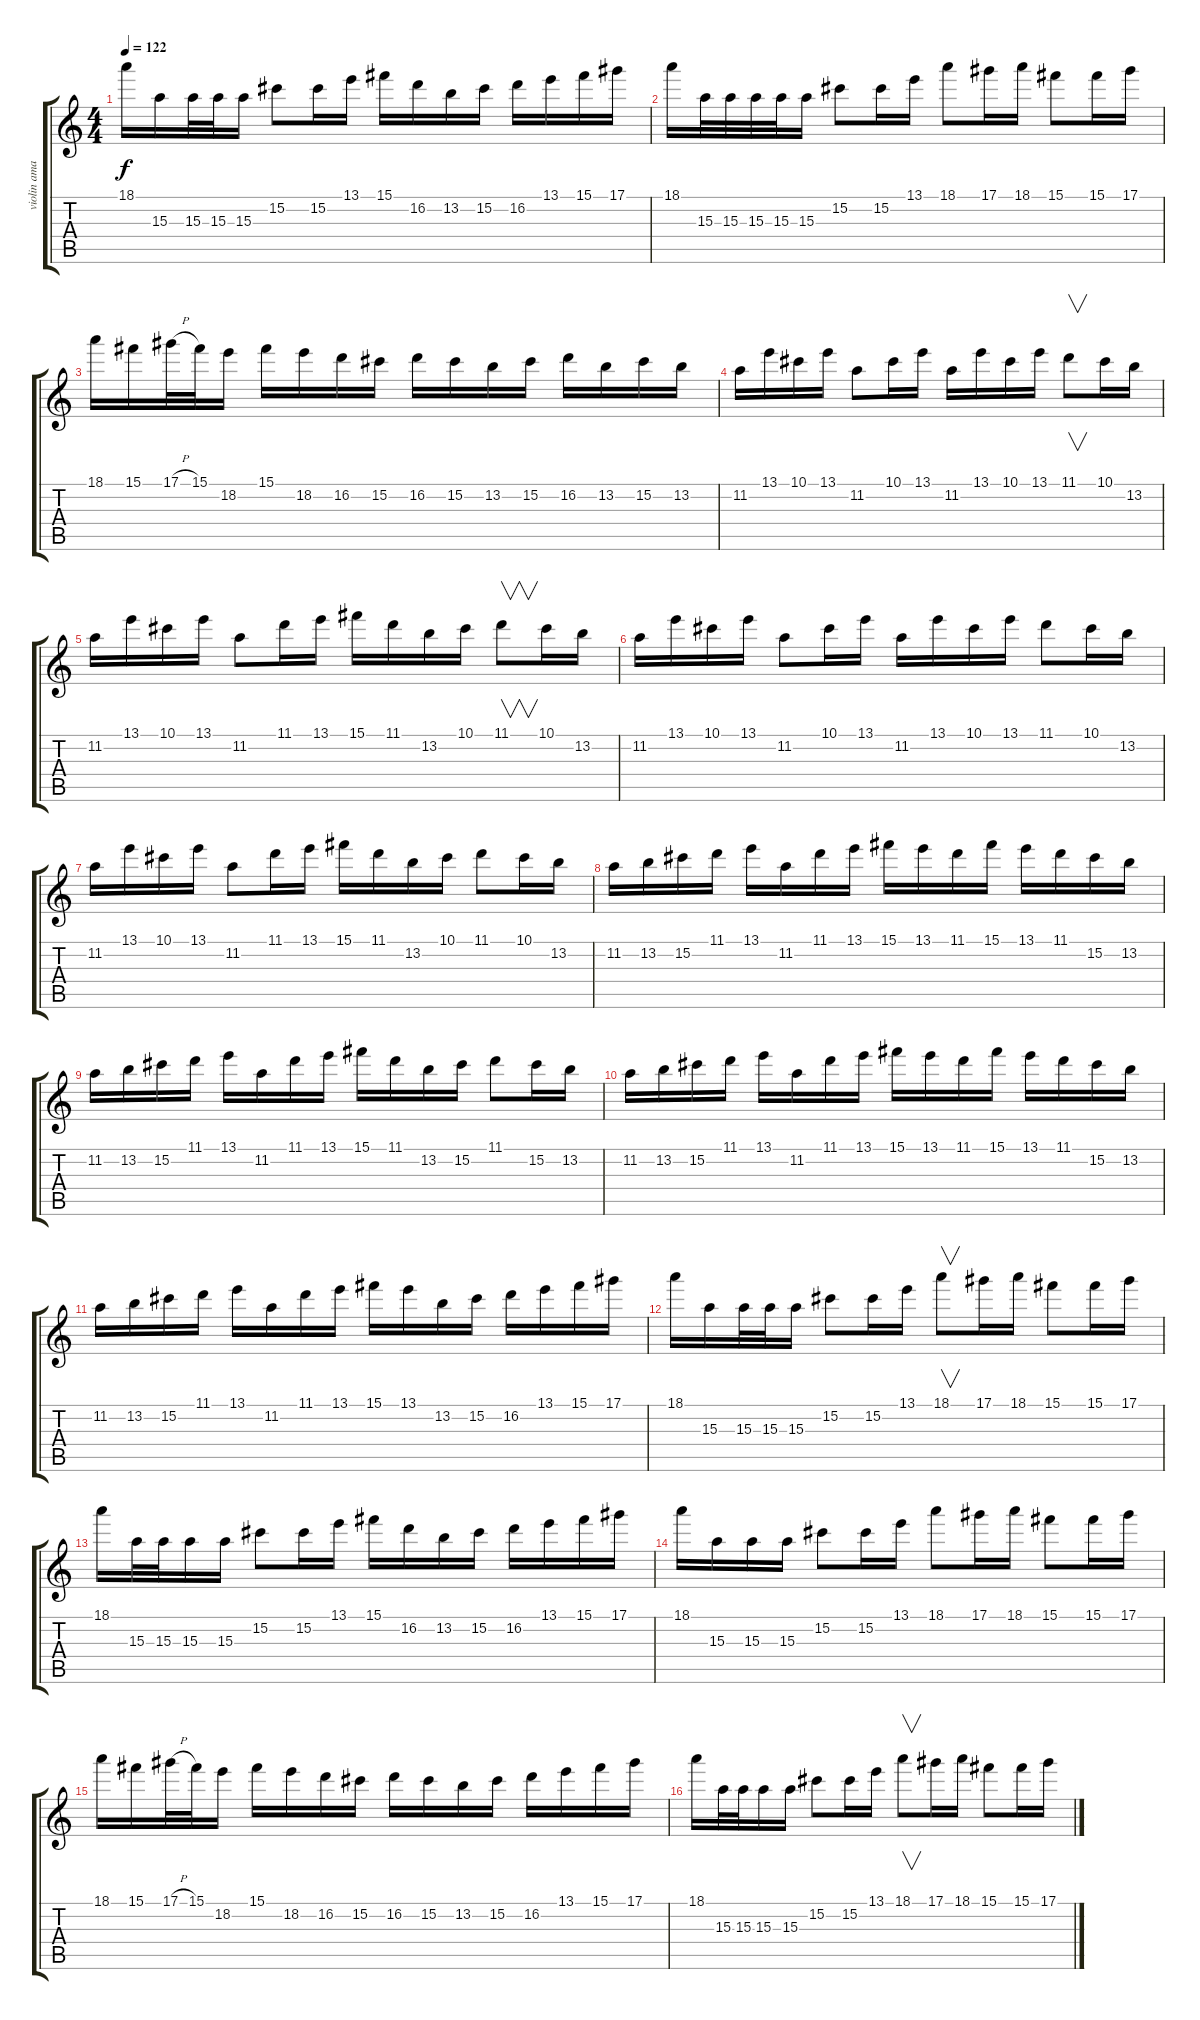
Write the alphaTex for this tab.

\track ("violin amagado" "violin ama") {instrument overdrivenguitar}
\staff {score tabs}
\tuning (Eb4 Bb3 Gb3 Db3 Ab2 Eb2) {hide}
\ts (4 4)
\tempo 122
\clef g2
\ks c
18.1.16{dy f} 15.3.16 15.3.32 15.3.32 15.3.16 15.2.8 15.2.16 13.1.16 15.1.16 16.2.16 13.2.16 15.2.16 16.2.16 13.1.16 15.1.16 17.1.16 |
18.1.16 15.3.32 15.3.32 15.3.32 15.3.32 15.3.16 15.2.8 15.2.16 13.1.16 18.1.8 17.1.16 18.1.16 15.1.8 15.1.16 17.1.16 |
18.1.16 15.1.16 17.1{h}.32 15.1.32 18.2.16 15.1.16 18.2.16 16.2.16 15.2.16 16.2.16 15.2.16 13.2.16 15.2.16 16.2.16 13.2.16 15.2.16 13.2.16 |
11.2.16 13.1.16 10.1.16 13.1.16 11.2.8 10.1.16 13.1.16 11.2.16 13.1.16 10.1.16 13.1.16 11.1.8{v} 10.1.16 13.2.16 |
11.2.16 13.1.16 10.1.16 13.1.16 11.2.8 11.1.16 13.1.16 15.1.16 11.1.16 13.2.16 10.1.16 11.1.8{v} 10.1.16 13.2.16 |
11.2.16 13.1.16 10.1.16 13.1.16 11.2.8 10.1.16 13.1.16 11.2.16 13.1.16 10.1.16 13.1.16 11.1.8 10.1.16 13.2.16 |
11.2.16 13.1.16 10.1.16 13.1.16 11.2.8 11.1.16 13.1.16 15.1.16 11.1.16 13.2.16 10.1.16 11.1.8 10.1.16 13.2.16 |
11.2.16 13.2.16 15.2.16 11.1.16 13.1.16 11.2.16 11.1.16 13.1.16 15.1.16 13.1.16 11.1.16 15.1.16 13.1.16 11.1.16 15.2.16 13.2.16 |
11.2.16 13.2.16 15.2.16 11.1.16 13.1.16 11.2.16 11.1.16 13.1.16 15.1.16 11.1.16 13.2.16 15.2.16 11.1.8 15.2.16 13.2.16 |
11.2.16 13.2.16 15.2.16 11.1.16 13.1.16 11.2.16 11.1.16 13.1.16 15.1.16 13.1.16 11.1.16 15.1.16 13.1.16 11.1.16 15.2.16 13.2.16 |
11.2.16 13.2.16 15.2.16 11.1.16 13.1.16 11.2.16 11.1.16 13.1.16 15.1.16 13.1.16 13.2.16 15.2.16 16.2.16 13.1.16 15.1.16 17.1.16 |
18.1.16 15.3.16 15.3.32 15.3.32 15.3.16 15.2.8 15.2.16 13.1.16 18.1.8{v} 17.1.16 18.1.16 15.1.8 15.1.16 17.1.16 |
18.1.16 15.3.32 15.3.32 15.3.16 15.3.16 15.2.8 15.2.16 13.1.16 15.1.16 16.2.16 13.2.16 15.2.16 16.2.16 13.1.16 15.1.16 17.1.16 |
18.1.16 15.3.16 15.3.16 15.3.16 15.2.8 15.2.16 13.1.16 18.1.8 17.1.16 18.1.16 15.1.8 15.1.16 17.1.16 |
18.1.16 15.1.16 17.1{h}.32 15.1.32 18.2.16 15.1.16 18.2.16 16.2.16 15.2.16 16.2.16 15.2.16 13.2.16 15.2.16 16.2.16 13.1.16 15.1.16 17.1.16 |
18.1.16 15.3.32 15.3.32 15.3.16 15.3.16 15.2.8 15.2.16 13.1.16 18.1.8{v} 17.1.16 18.1.16 15.1.8 15.1.16 17.1.16
